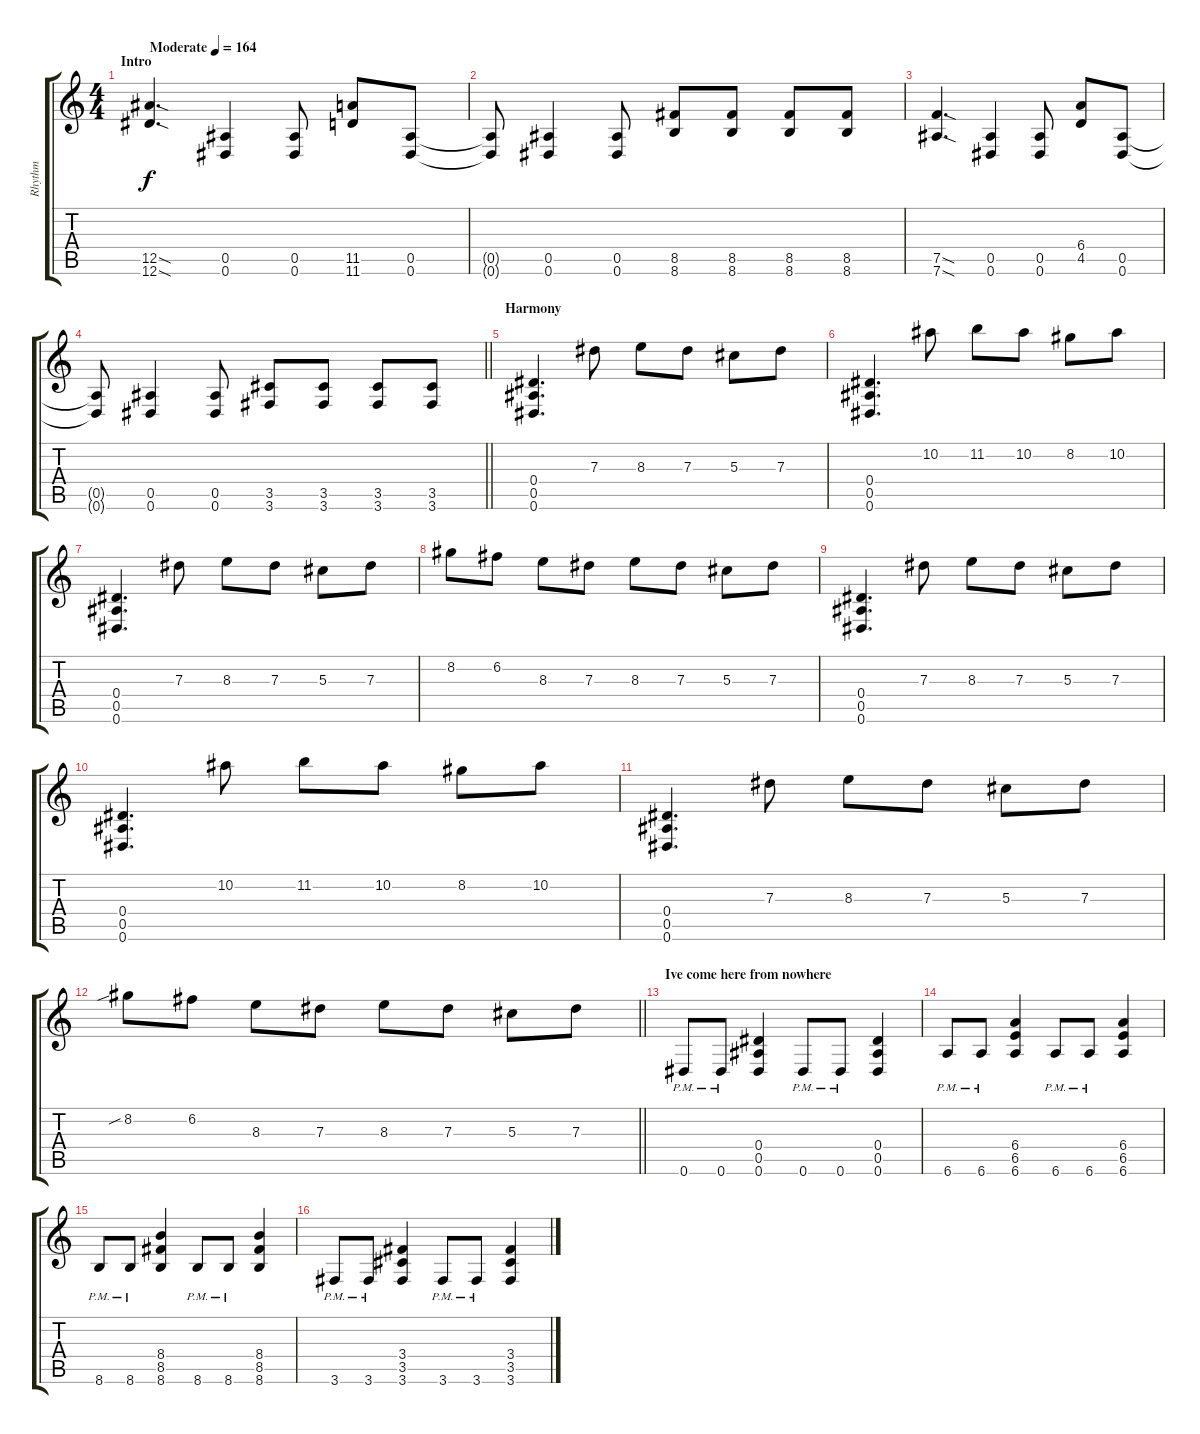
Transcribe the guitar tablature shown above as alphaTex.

\track ("Rhythm" "Rhythm") {instrument overdrivenguitar}
\staff {score tabs}
\tuning (F4 C4 Ab3 Eb3 Bb2 Eb2) {hide}
\ts (4 4)
\section ("" "Intro")
\tempo (164 "Moderate")
\clef g2
\ks c
(12.5{sod} 12.6{sod}).4{d dy f instrument overdrivenguitar} (0.5 0.6).4 (0.5 0.6).8 (11.5 11.6).8 (0.5 0.6).8 |
(0.5{t} 0.6{t}).8 (0.5 0.6).4 (0.5 0.6).8 (8.5 8.6).8 (8.5 8.6).8 (8.5 8.6).8 (8.5 8.6).8 |
(7.5{sod} 7.6{sod}).4{d} (0.5 0.6).4 (0.5 0.6).8 (6.4 4.5).8 (0.5 0.6).8 |
\barLineRight lightlight
(0.5{t} 0.6{t}).8 (0.5 0.6).4 (0.5 0.6).8 (3.5 3.6).8 (3.5 3.6).8 (3.5 3.6).8 (3.5 3.6).8 |
\section ("" "Harmony")
(0.4 0.5 0.6).4{d} 7.3.8 8.3.8 7.3.8 5.3.8 7.3.8 |
(0.4 0.5 0.6).4{d} 10.2.8 11.2.8 10.2.8 8.2.8 10.2.8 |
(0.4 0.5 0.6).4{d} 7.3.8 8.3.8 7.3.8 5.3.8 7.3.8 |
8.2.8 6.2.8 8.3.8 7.3.8 8.3.8 7.3.8 5.3.8 7.3.8 |
(0.4 0.5 0.6).4{d} 7.3.8 8.3.8 7.3.8 5.3.8 7.3.8 |
(0.4 0.5 0.6).4{d} 10.2.8 11.2.8 10.2.8 8.2.8 10.2.8 |
(0.4 0.5 0.6).4{d} 7.3.8 8.3.8 7.3.8 5.3.8 7.3.8 |
\barLineRight lightlight
8.2{sib}.8 6.2.8 8.3.8 7.3.8 8.3.8 7.3.8 5.3.8 7.3.8 |
\section ("" "Ive come here from nowhere")
0.6{pm}.8 0.6{pm}.8 (0.4 0.5 0.6).4 0.6{pm}.8 0.6{pm}.8 (0.4 0.5 0.6).4 |
6.6{pm}.8 6.6{pm}.8 (6.4 6.5 6.6).4 6.6{pm}.8 6.6{pm}.8 (6.4 6.5 6.6).4 |
8.6{pm}.8 8.6{pm}.8 (8.4 8.5 8.6).4 8.6{pm}.8 8.6{pm}.8 (8.4 8.5 8.6).4 |
3.6{pm}.8 3.6{pm}.8 (3.4 3.5 3.6).4 3.6{pm}.8 3.6{pm}.8 (3.4 3.5 3.6).4
